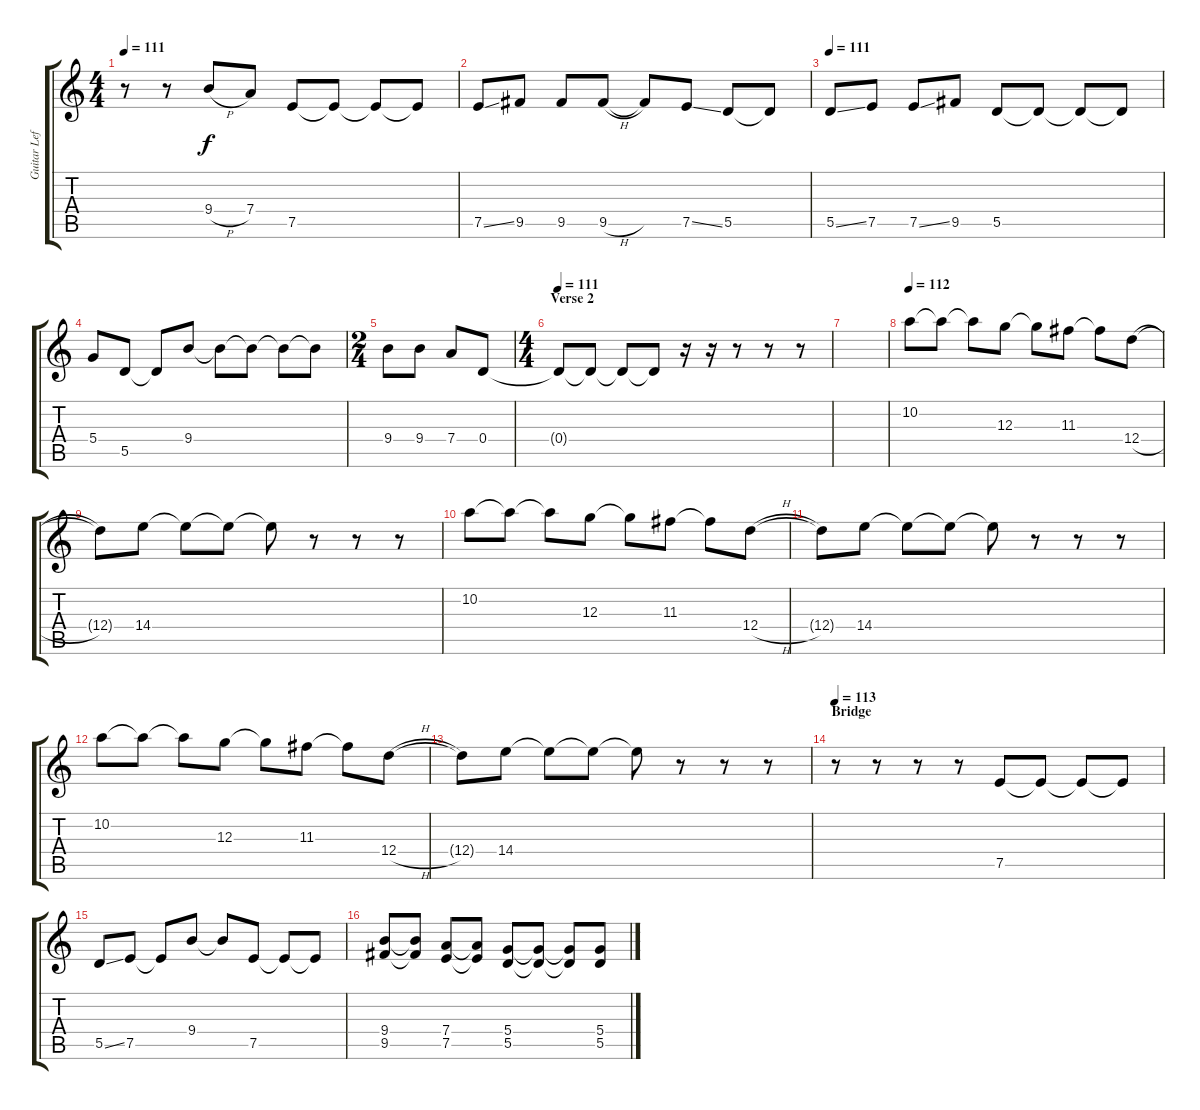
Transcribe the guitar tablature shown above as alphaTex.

\track ("Guitar Left" "Guitar Lef") {instrument acousticguitarsteel}
\staff {score tabs}
\tuning (E4 B3 G3 D3 A2 E2) {hide}
\ts (4 4)
\tempo 111
\clef g2
\ks c
r.8{dy f} r.8 9.4{h}.8 7.4.8 7.5.8 7.5{t}.8 7.5{t}.8 7.5{t}.8 |
7.5{ss}.8 9.5.8 9.5.8 9.5{h}.8 9.5{t}.8 7.5{ss}.8 5.5.8 5.5{t}.8 |
\tempo 111
5.5{ss}.8 7.5.8 7.5{ss}.8 9.5.8 5.5.8 5.5{t}.8 5.5{t}.8 5.5{t}.8 |
5.4.8 5.5.8 5.5{t}.8 9.4.8 9.4{t}.8 9.4{t}.8 9.4{t}.8 9.4{t}.8 |
\ts (2 4)
9.4.8 9.4.8 7.4.8 0.4.8 |
\ts (4 4)
\section ("" "Verse 2")
\tempo 111
0.4{t}.8 0.4{t}.8 0.4{t}.8 0.4{t}.8 r.16 r.16 r.8 r.8 r.8 |
|
\tempo 112
10.2.8 10.2{t}.8 10.2{t}.8 12.3.8 12.3{t}.8 11.3.8 11.3{t}.8 12.4{h}.8 |
12.4{t}.8 14.4.8 14.4{t}.8 14.4{t}.8 14.4{t}.8 r.8 r.8 r.8 |
10.2.8 10.2{t}.8 10.2{t}.8 12.3.8 12.3{t}.8 11.3.8 11.3{t}.8 12.4{h}.8 |
12.4{t}.8 14.4.8 14.4{t}.8 14.4{t}.8 14.4{t}.8 r.8 r.8 r.8 |
10.2.8 10.2{t}.8 10.2{t}.8 12.3.8 12.3{t}.8 11.3.8 11.3{t}.8 12.4{h}.8 |
12.4{t}.8 14.4.8 14.4{t}.8 14.4{t}.8 14.4{t}.8 r.8 r.8 r.8 |
\section ("" "Bridge")
\tempo 113
r.8 r.8 r.8 r.8 7.5.8 7.5{t}.8 7.5{t}.8 7.5{t}.8 |
5.5{ss}.8 7.5.8 7.5{t}.8 9.4.8 9.4{t}.8 7.5.8 7.5{t}.8 7.5{t}.8 |
(9.4 9.5).8 (9.4{t} 9.5{t}).8 (7.4 7.5).8 (7.4{t} 7.5{t}).8 (5.4 5.5).8 (5.4{t} 5.5{t}).8 (5.4{t} 5.5{t}).8 (5.4{ss} 5.5{ss}).8
